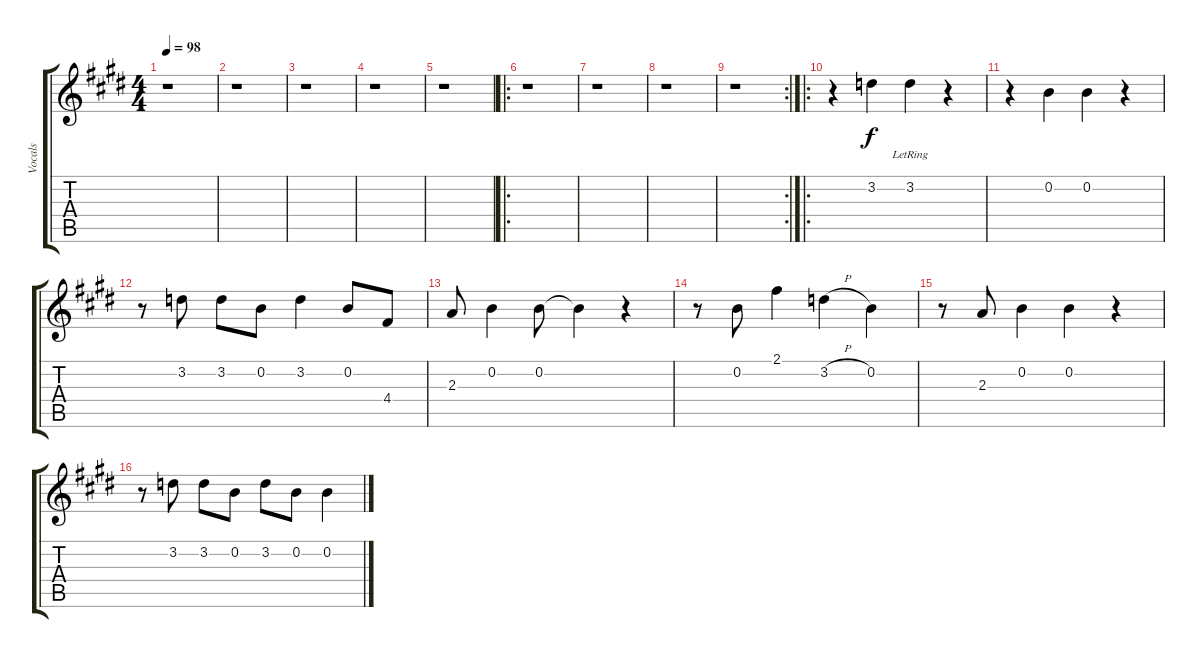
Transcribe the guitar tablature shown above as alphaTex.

\track ("Vocals" "Vocals") {instrument acousticguitarnylon}
\staff {score tabs}
\tuning (E4 B3 G3 D3 A2 E2) {hide}
\ts (4 4)
\tempo 98
\clef g2
\ks e
r.1{dy f instrument acousticguitarnylon} |
r.1 |
r.1 |
r.1 |
r.1 |
\ro
r.1 |
r.1 |
r.1 |
\rc 2
r.1 |
\ro
r.4 3.2.4 3.2{lr}.4 r.4 |
r.4 0.2.4 0.2.4 r.4 |
r.8 3.2.8 3.2.8 0.2.8 3.2.4 0.2.8 4.4.8 |
2.3.8 0.2.4 0.2.8 0.2{t}.4 r.4 |
r.8 0.2.8 2.1.4 3.2{h}.4 0.2.4 |
r.8 2.3.8 0.2.4 0.2.4 r.4 |
r.8 3.2.8 3.2.8 0.2.8 3.2.8 0.2.8 0.2.4
